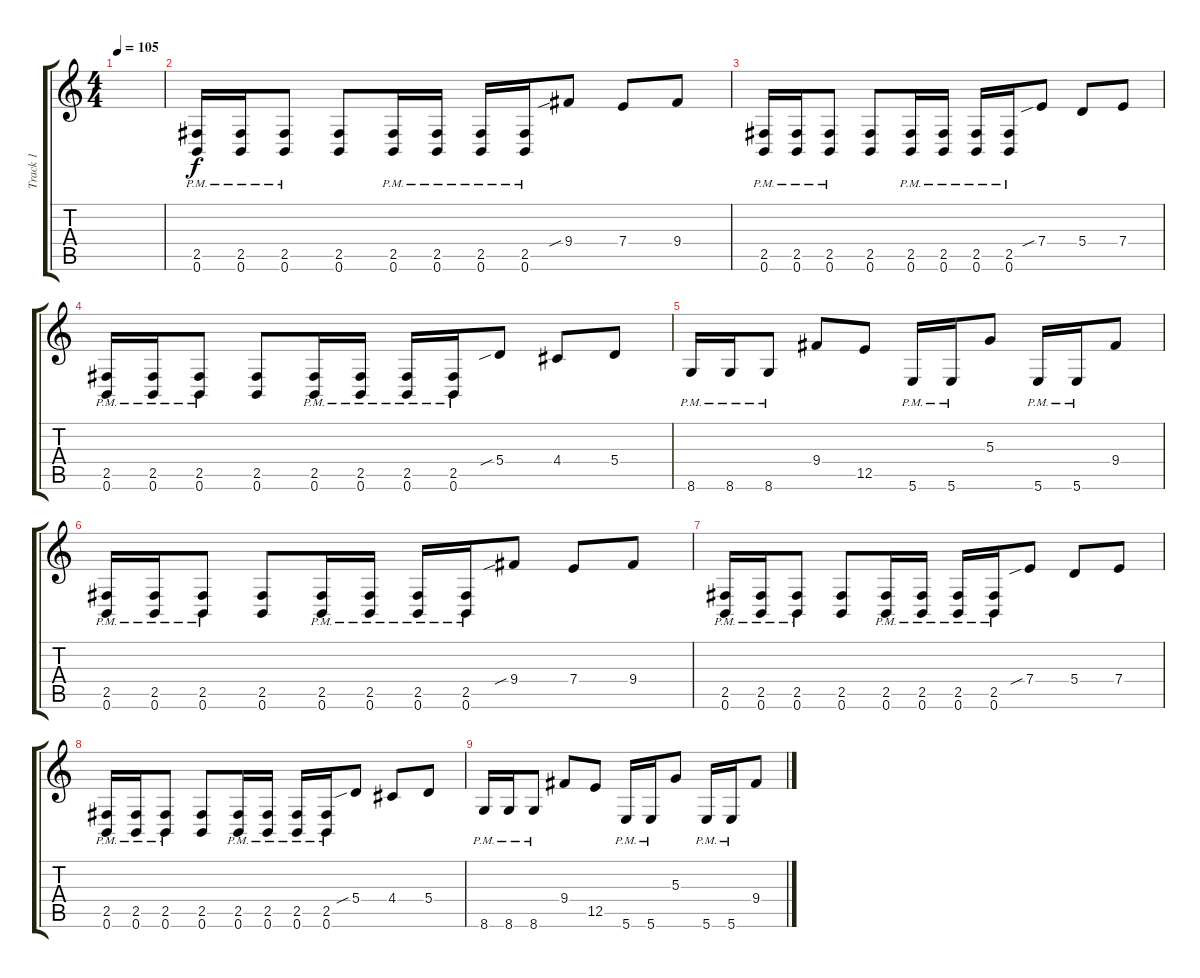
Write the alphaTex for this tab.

\track ("Track 1" "Track 1") {instrument overdrivenguitar}
\staff {score tabs}
\tuning (B3 Gb3 D3 A2 E2 B1) {hide}
\ts (4 4)
\tempo 105
\clef g2
\ks c
|
(2.5{pm} 0.6{pm}).16 (2.5{pm} 0.6{pm}).16 (2.5{pm} 0.6{pm}).8 (2.5 0.6).8 (2.5{pm} 0.6{pm}).16 (2.5{pm} 0.6{pm}).16 (2.5{pm} 0.6{pm}).16 (2.5{pm} 0.6{pm}).16 9.4{sib}.8 7.4.8 9.4.8 |
(2.5{pm} 0.6{pm}).16 (2.5{pm} 0.6{pm}).16 (2.5{pm} 0.6{pm}).8 (2.5 0.6).8 (2.5{pm} 0.6{pm}).16 (2.5{pm} 0.6{pm}).16 (2.5{pm} 0.6{pm}).16 (2.5{pm} 0.6{pm}).16 7.4{sib}.8 5.4.8 7.4.8 |
(2.5{pm} 0.6{pm}).16 (2.5{pm} 0.6{pm}).16 (2.5{pm} 0.6{pm}).8 (2.5 0.6).8 (2.5{pm} 0.6{pm}).16 (2.5{pm} 0.6{pm}).16 (2.5{pm} 0.6{pm}).16 (2.5{pm} 0.6{pm}).16 5.4{sib}.8 4.4.8 5.4.8 |
8.6{pm}.16 8.6{pm}.16 8.6{pm}.8 9.4.8 12.5.8 5.6{pm}.16 5.6{pm}.16 5.3.8 5.6{pm}.16 5.6{pm}.16 9.4.8 |
(2.5{pm} 0.6{pm}).16 (2.5{pm} 0.6{pm}).16 (2.5{pm} 0.6{pm}).8 (2.5 0.6).8 (2.5{pm} 0.6{pm}).16 (2.5{pm} 0.6{pm}).16 (2.5{pm} 0.6{pm}).16 (2.5{pm} 0.6{pm}).16 9.4{sib}.8 7.4.8 9.4.8 |
(2.5{pm} 0.6{pm}).16 (2.5{pm} 0.6{pm}).16 (2.5{pm} 0.6{pm}).8 (2.5 0.6).8 (2.5{pm} 0.6{pm}).16 (2.5{pm} 0.6{pm}).16 (2.5{pm} 0.6{pm}).16 (2.5{pm} 0.6{pm}).16 7.4{sib}.8 5.4.8 7.4.8 |
(2.5{pm} 0.6{pm}).16 (2.5{pm} 0.6{pm}).16 (2.5{pm} 0.6{pm}).8 (2.5 0.6).8 (2.5{pm} 0.6{pm}).16 (2.5{pm} 0.6{pm}).16 (2.5{pm} 0.6{pm}).16 (2.5{pm} 0.6{pm}).16 5.4{sib}.8 4.4.8 5.4.8 |
8.6{pm}.16 8.6{pm}.16 8.6{pm}.8 9.4.8 12.5.8 5.6{pm}.16 5.6{pm}.16 5.3.8 5.6{pm}.16 5.6{pm}.16 9.4.8
